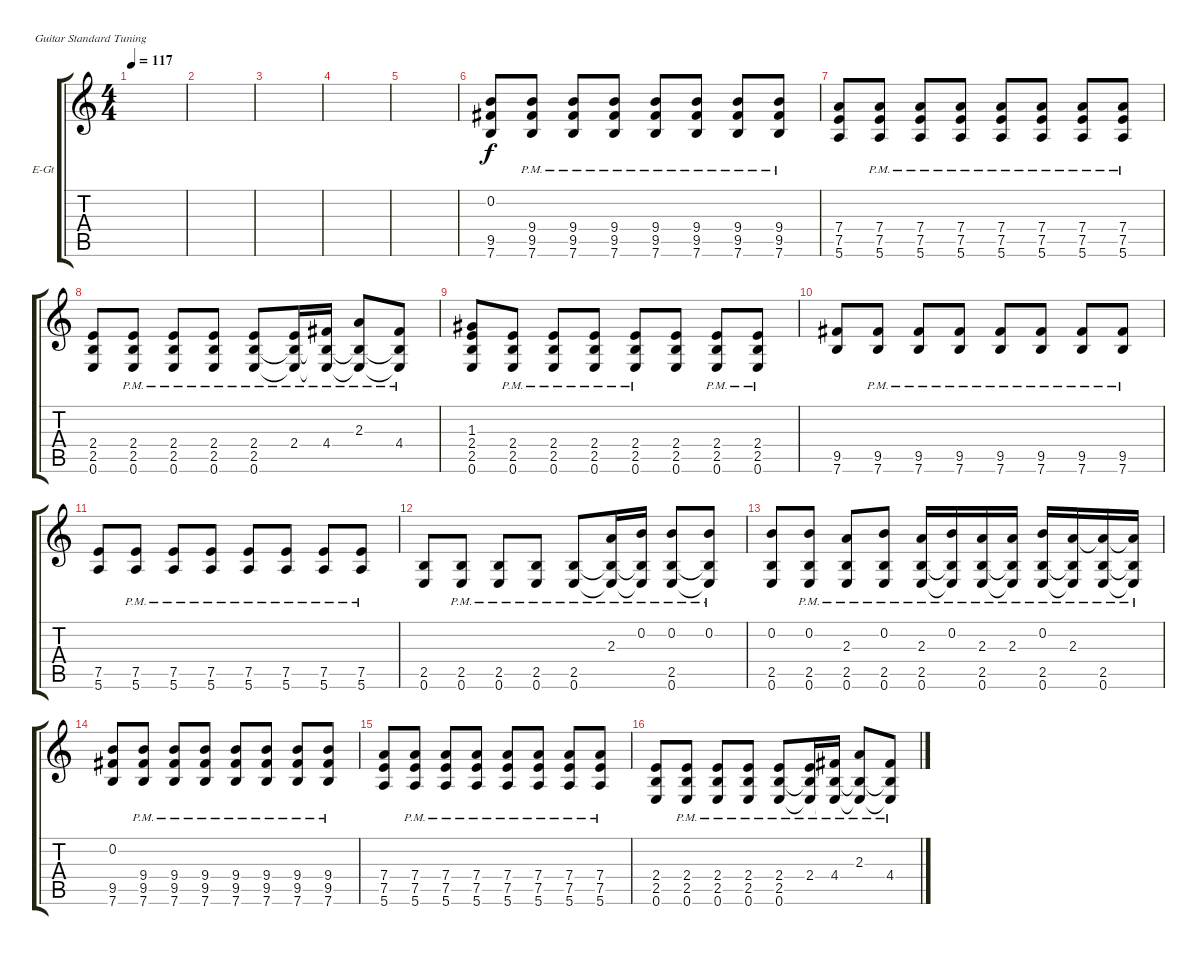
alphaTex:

\defaultSystemsLayout 4
\bracketExtendMode groupsimilarinstruments
\firstSystemTrackNameOrientation horizontal
\otherSystemsTrackNameOrientation horizontal
\track ("Electric Guitar" "E-Gt") {instrument electricguitarclean}
\staff {score tabs}
\tuning (E4 B3 G3 D3 A2 E2)
\ts (4 4)
\tempo 117
\clef g2
\ks c
|
|
|
|
|
(7.6 9.5 0.2).8 (7.6{pm} 9.5{pm} 9.4{pm}).8 (7.6{pm} 9.5{pm} 9.4{pm}).8 (7.6{pm} 9.5{pm} 9.4{pm}).8 (7.6{pm} 9.5{pm} 9.4{pm}).8 (7.6{pm} 9.5{pm} 9.4{pm}).8 (7.6{pm} 9.5{pm} 9.4{pm}).8 (7.6{pm} 9.5{pm} 9.4).8 |
(5.6 7.5 7.4).8 (5.6{pm} 7.5{pm} 7.4{pm}).8 (5.6{pm} 7.5{pm} 7.4{pm}).8 (5.6{pm} 7.5{pm} 7.4{pm}).8 (5.6{pm} 7.5{pm} 7.4{pm}).8 (5.6{pm} 7.5{pm} 7.4{pm}).8 (5.6{pm} 7.5{pm} 7.4{pm}).8 (5.6{pm} 7.5{pm} 7.4{pm}).8 |
(0.6 2.5 2.4).8 (0.6{pm} 2.5{pm} 2.4{pm}).8 (0.6{pm} 2.5{pm} 2.4{pm}).8 (0.6{pm} 2.5{pm} 2.4{pm}).8 (0.6{pm} 2.5{pm} 2.4{pm}).8 (0.6{pm t} 2.5{pm t} 2.4{pm}).16 (0.6{pm t} 2.5{pm t} 4.4{pm}).16 (0.6{pm t} 2.5{pm t} 2.3).8 (0.6{pm t} 2.5{pm t} 4.4{pm}).8 |
(0.6 2.5 2.4 1.3).8 (0.6{pm} 2.5{pm} 2.4{pm}).8 (0.6{pm} 2.5{pm} 2.4{pm}).8 (0.6{pm} 2.5{pm} 2.4{pm}).8 (0.6{pm} 2.5{pm} 2.4{pm}).8 (0.6 2.5 2.4).8 (0.6{pm} 2.5{pm} 2.4{pm}).8 (0.6{pm} 2.5{pm} 2.4{pm}).8 |
(7.6 9.5).8 (7.6{pm} 9.5{pm}).8 (7.6{pm} 9.5{pm}).8 (7.6{pm} 9.5{pm}).8 (7.6{pm} 9.5{pm}).8 (7.6{pm} 9.5{pm}).8 (7.6{pm} 9.5{pm}).8 (7.6{pm} 9.5{pm}).8 |
(5.6 7.5).8 (5.6{pm} 7.5{pm}).8 (5.6{pm} 7.5{pm}).8 (5.6{pm} 7.5{pm}).8 (5.6{pm} 7.5{pm}).8 (5.6{pm} 7.5{pm}).8 (5.6{pm} 7.5{pm}).8 (5.6{pm} 7.5{pm}).8 |
(0.6 2.5).8 (0.6{pm} 2.5{pm}).8 (0.6{pm} 2.5{pm}).8 (0.6{pm} 2.5{pm}).8 (0.6{pm} 2.5{pm}).8 (0.6{pm t} 2.5{pm t} 2.3).16 (0.6{pm t} 2.5{pm t} 0.2).16 (0.6{pm} 2.5{pm} 0.2).8 (0.6{pm t} 2.5{pm t} 0.2).8 |
(0.6 2.5 0.2).8 (0.6{pm} 2.5{pm} 0.2).8 (0.6{pm} 2.5{pm} 2.3).8 (0.6{pm} 2.5{pm} 0.2).8 (0.6{pm} 2.5{pm} 2.3).16 (0.6{pm t} 2.5{pm t} 0.2).16 (0.6{pm} 2.5{pm} 2.3).16 (0.6{pm t} 2.5{pm t} 2.3).16 (0.6{pm} 2.5{pm} 0.2).16 (0.6{pm t} 2.5{pm t} 2.3).16 (0.6{pm} 2.5{pm} 2.3{t}).16 (0.6{pm t} 2.5{pm t} 2.3{t}).16 |
(7.6 9.5 0.2).8 (7.6{pm} 9.5{pm} 9.4{pm}).8 (7.6{pm} 9.5{pm} 9.4{pm}).8 (7.6{pm} 9.5{pm} 9.4{pm}).8 (7.6{pm} 9.5{pm} 9.4{pm}).8 (7.6{pm} 9.5{pm} 9.4{pm}).8 (7.6{pm} 9.5{pm} 9.4{pm}).8 (7.6{pm} 9.5{pm} 9.4).8 |
(5.6 7.5 7.4).8 (5.6{pm} 7.5{pm} 7.4{pm}).8 (5.6{pm} 7.5{pm} 7.4{pm}).8 (5.6{pm} 7.5{pm} 7.4{pm}).8 (5.6{pm} 7.5{pm} 7.4{pm}).8 (5.6{pm} 7.5{pm} 7.4{pm}).8 (5.6{pm} 7.5{pm} 7.4{pm}).8 (5.6{pm} 7.5{pm} 7.4{pm}).8 |
(0.6 2.5 2.4).8 (0.6{pm} 2.5{pm} 2.4{pm}).8 (0.6{pm} 2.5{pm} 2.4{pm}).8 (0.6{pm} 2.5{pm} 2.4{pm}).8 (0.6{pm} 2.5{pm} 2.4{pm}).8 (0.6{pm t} 2.5{pm t} 2.4{pm}).16 (0.6{pm t} 2.5{pm t} 4.4{pm}).16 (0.6{pm t} 2.5{pm t} 2.3).8 (0.6{pm t} 2.5{pm t} 4.4{pm}).8
